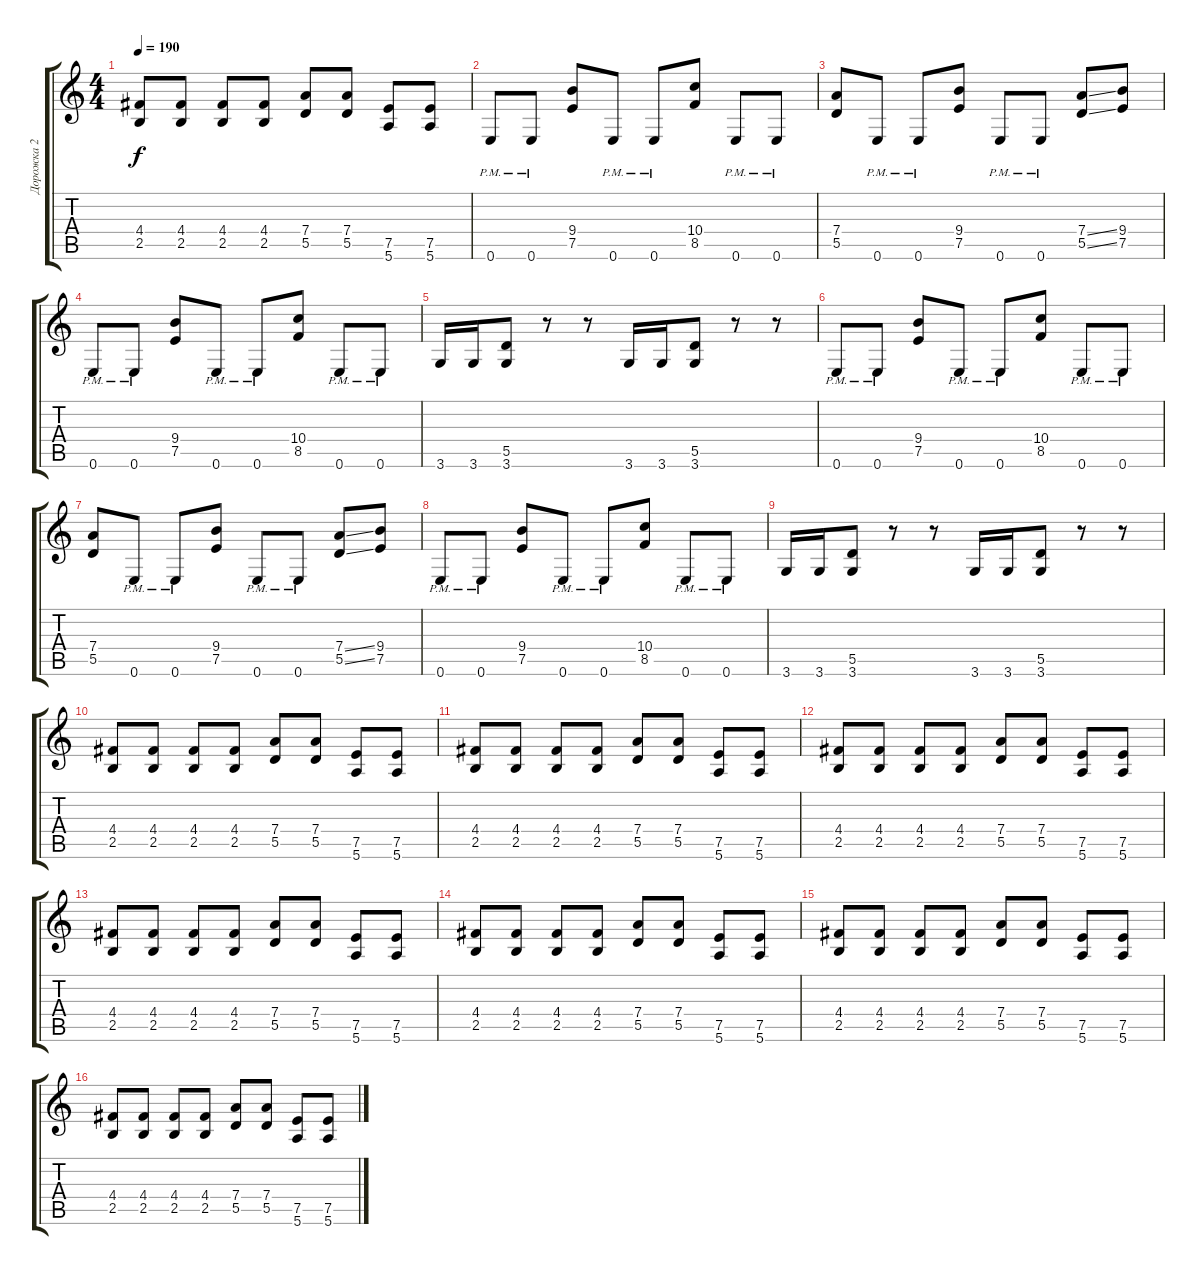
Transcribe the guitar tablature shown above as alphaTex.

\track ("Дорожка 2" "Дорожка 2") {instrument overdrivenguitar}
\staff {score tabs}
\tuning (E4 B3 G3 D3 A2 E2) {hide}
\ts (4 4)
\tempo 190
\clef g2
\ks c
(4.4 2.5).8{dy f} (4.4 2.5).8 (4.4 2.5).8 (4.4 2.5).8 (7.4 5.5).8 (7.4 5.5).8 (7.5 5.6).8 (7.5 5.6).8 |
0.6{pm}.8 0.6{pm}.8 (9.4 7.5).8 0.6{pm}.8 0.6{pm}.8 (10.4 8.5).8 0.6{pm}.8 0.6{pm}.8 |
(7.4 5.5).8 0.6{pm}.8 0.6{pm}.8 (9.4 7.5).8 0.6{pm}.8 0.6{pm}.8 (7.4{ss} 5.5{ss}).8 (9.4 7.5).8 |
0.6{pm}.8 0.6{pm}.8 (9.4 7.5).8 0.6{pm}.8 0.6{pm}.8 (10.4 8.5).8 0.6{pm}.8 0.6{pm}.8 |
3.6.16 3.6.16 (5.5 3.6).8 r.8 r.8 3.6.16 3.6.16 (5.5 3.6).8 r.8 r.8 |
0.6{pm}.8 0.6{pm}.8 (9.4 7.5).8 0.6{pm}.8 0.6{pm}.8 (10.4 8.5).8 0.6{pm}.8 0.6{pm}.8 |
(7.4 5.5).8 0.6{pm}.8 0.6{pm}.8 (9.4 7.5).8 0.6{pm}.8 0.6{pm}.8 (7.4{ss} 5.5{ss}).8 (9.4 7.5).8 |
0.6{pm}.8 0.6{pm}.8 (9.4 7.5).8 0.6{pm}.8 0.6{pm}.8 (10.4 8.5).8 0.6{pm}.8 0.6{pm}.8 |
3.6.16 3.6.16 (5.5 3.6).8 r.8 r.8 3.6.16 3.6.16 (5.5 3.6).8 r.8 r.8 |
(4.4 2.5).8 (4.4 2.5).8 (4.4 2.5).8 (4.4 2.5).8 (7.4 5.5).8 (7.4 5.5).8 (7.5 5.6).8 (7.5 5.6).8 |
(4.4 2.5).8 (4.4 2.5).8 (4.4 2.5).8 (4.4 2.5).8 (7.4 5.5).8 (7.4 5.5).8 (7.5 5.6).8 (7.5 5.6).8 |
(4.4 2.5).8 (4.4 2.5).8 (4.4 2.5).8 (4.4 2.5).8 (7.4 5.5).8 (7.4 5.5).8 (7.5 5.6).8 (7.5 5.6).8 |
(4.4 2.5).8 (4.4 2.5).8 (4.4 2.5).8 (4.4 2.5).8 (7.4 5.5).8 (7.4 5.5).8 (7.5 5.6).8 (7.5 5.6).8 |
(4.4 2.5).8 (4.4 2.5).8 (4.4 2.5).8 (4.4 2.5).8 (7.4 5.5).8 (7.4 5.5).8 (7.5 5.6).8 (7.5 5.6).8 |
(4.4 2.5).8 (4.4 2.5).8 (4.4 2.5).8 (4.4 2.5).8 (7.4 5.5).8 (7.4 5.5).8 (7.5 5.6).8 (7.5 5.6).8 |
(4.4 2.5).8 (4.4 2.5).8 (4.4 2.5).8 (4.4 2.5).8 (7.4 5.5).8 (7.4 5.5).8 (7.5 5.6).8 (7.5 5.6).8
